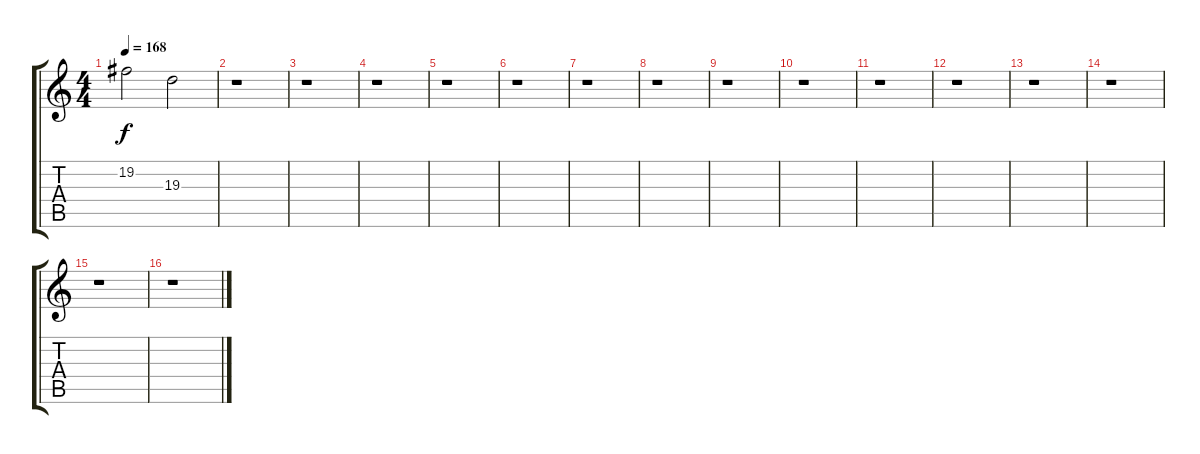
\track "" {instrument electricpiano2}
\staff {score tabs}
\tuning (E4 B3 G3 D3 A2 E2) {hide}
\ts (4 4)
\tempo 168
\clef g2
\ks c
19.2.2{dy f} 19.3.2 |
r.1 |
r.1 |
r.1 |
r.1 |
r.1 |
r.1 |
r.1 |
r.1 |
r.1 |
r.1 |
r.1 |
r.1 |
r.1 |
r.1 |
r.1
